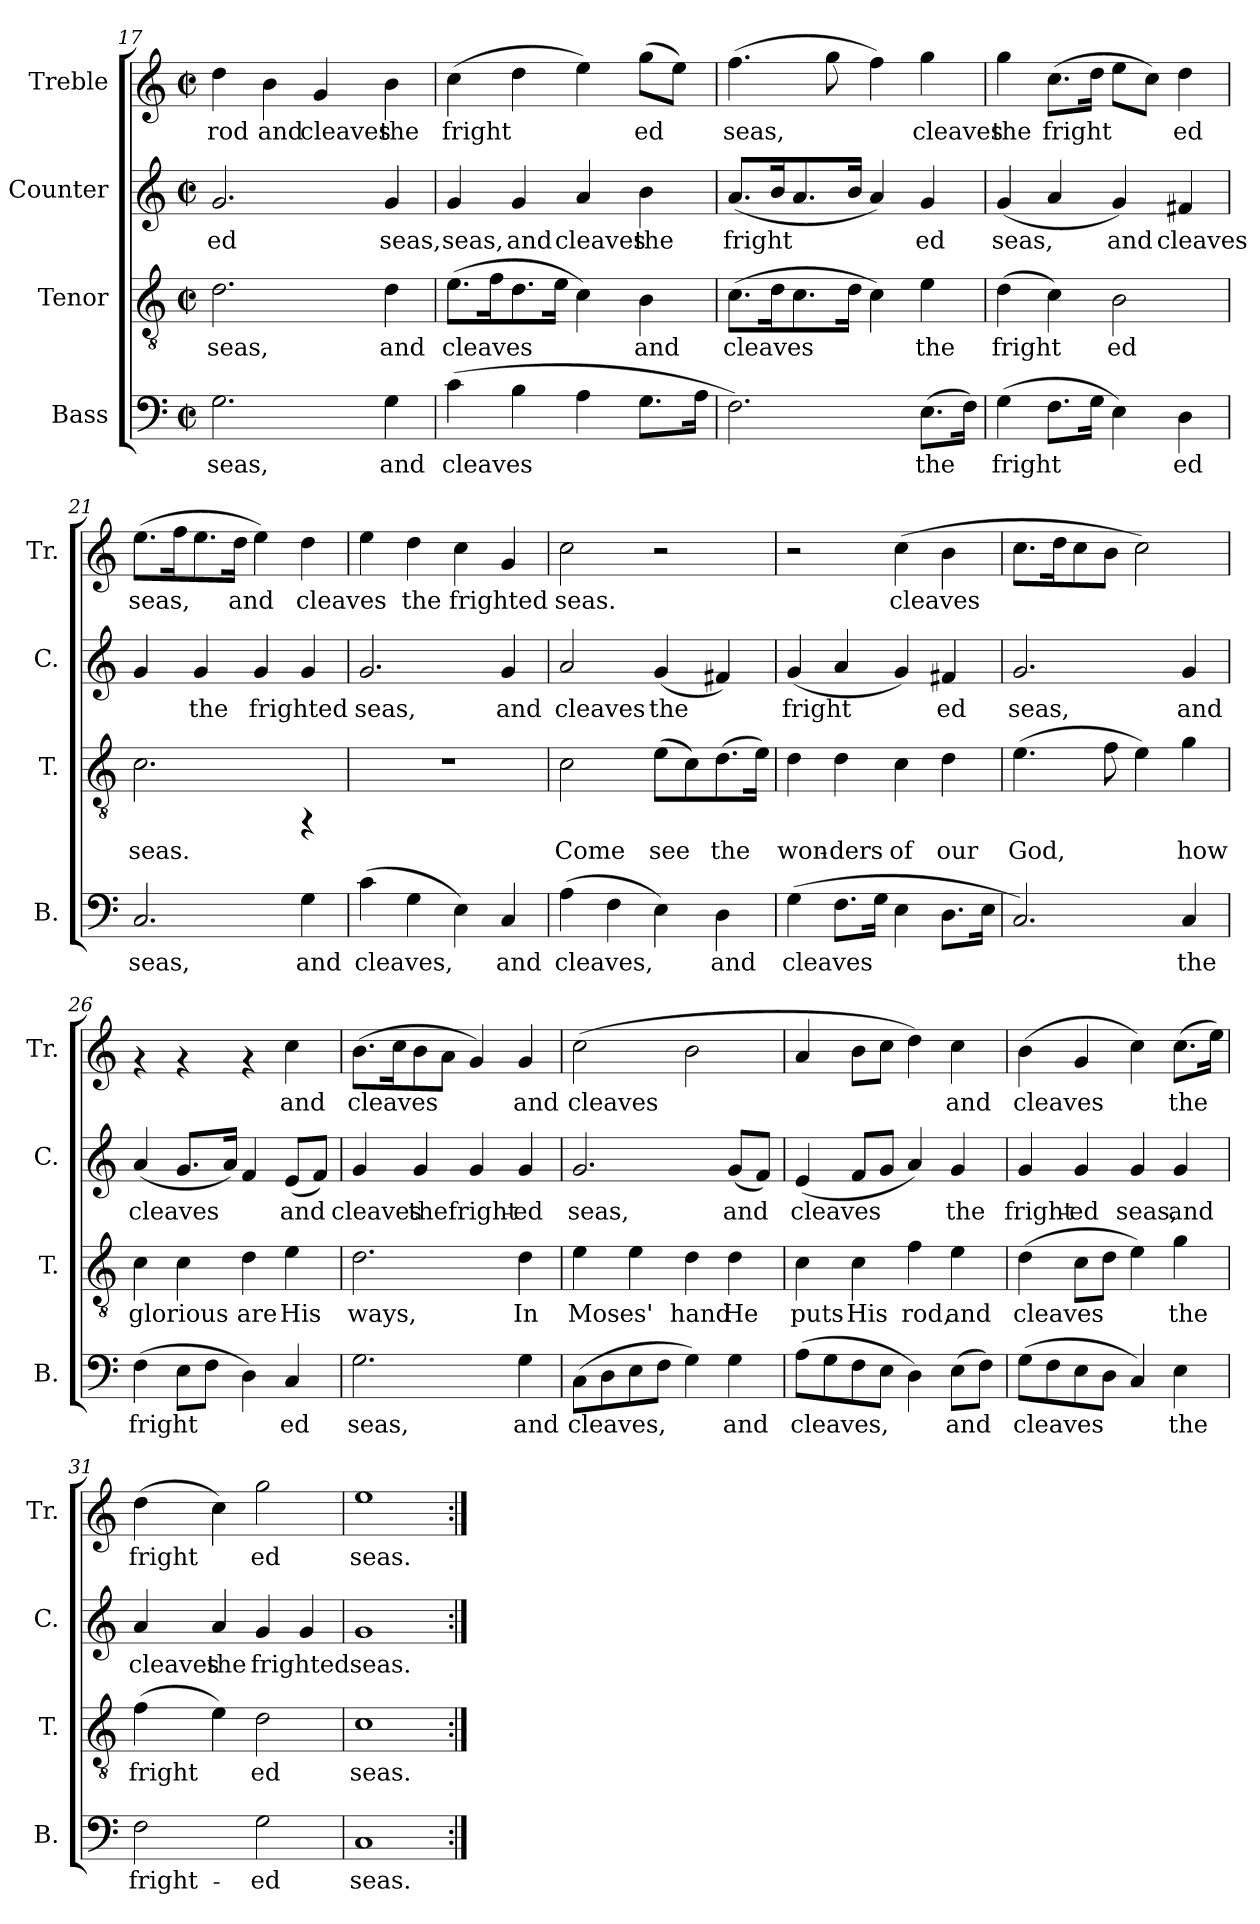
**kern	**text	**kern	**text	**kern	**text	**kern	**text
*part4	*part4	*part3	*part3	*part2	*part2	*part1	*part1
*staff4	*staff4	*staff3	*staff3	*staff2	*staff2	*staff1	*staff1
*I"Bass	*	*I"Tenor	*	*I"Counter	*	*I"Treble	*
*I'B.	*	*I'T.	*	*I'C.	*	*I'Tr.	*
*clefF4	*	*clefGv2	*	*clefG2	*	*clefG2	*
*k[]	*	*k[]	*	*k[]	*	*k[]	*
*C:	*	*C:	*	*C:	*	*C:	*
*M2/2	*	*M2/2	*	*M2/2	*	*M2/2	*
*met(c|)	*	*met(c|)	*	*met(c|)	*	*met(c|)	*
=17	=17	=17	=17	=17	=17	=17	=17
!	!LO:LY:b:cj	!	!LO:LY:b:cj	!	!LO:LY:b	!	!LO:LY:b:cj
2.G\	seas,	2.d\	seas,	2.g/	-ed	4dd\	rod
!	!	!	!	!	!	!	!LO:LY:b:cj
.	.	.	.	.	.	4b\	and
!	!	!	!	!	!	!	!LO:LY:b:cj
.	.	.	.	.	.	4g/	cleaves
!	!LO:LY:b:cj	!	!LO:LY:b:cj	!	!LO:LY:b	!	!LO:LY:b:cj
4G\	and	4d\	and	4g/	seas,	4b\	the
!!LO:PB:g=z
=18	=18	=18	=18	=18	=18	=18	=18
!	!LO:LY:b:cj	!	!LO:LY:b:cj	!	!LO:LY:b	!	!LO:LY:a:cj
(>4c\	cleaves-	(>8.e\L	cleaves	4g/	seas,	(>4cc\	fright-
!	!	!	!LO:LY:b:cj	!	!	!	!
.	.	16f\	.	.	.	.	.
!	!LO:LY:b:cj	!	!LO:LY:b:cj	!	!LO:LY:b	!	!LO:LY:a:cj
4B\	--	8.d\	.	4g/	and	4dd\	--
!	!	!	!LO:LY:b:cj	!	!	!	!
.	.	16e\J	.	.	.	.	.
!	!LO:LY:b:cj	!	!LO:LY:b:cj	!	!LO:LY:b	!	!LO:LY:a:cj
4A\	--	4c\)	.	4a/	cleaves	4ee\)	--
!	!LO:LY:b:cj	!	!LO:LY:b:cj	!	!LO:LY:b	!	!LO:LY:a:cj
8.G\L	--	4B\	and	4b\	the	(>8gg\L	-ed
!	!	!	!	!	!	!	!LO:LY:a:cj
.	.	.	.	.	.	8ee\J)	.
!	!LO:LY:b:cj	!	!	!	!	!	!
16A\J	--	.	.	.	.	.	.
=19	=19	=19	=19	=19	=19	=19	=19
!	!LO:LY:b:cj	!	!LO:LY:b:cj	!	!LO:LY:b	!	!LO:LY:a:cj
2.F\)	--	(>8.c\L	cleaves	(<8.a/L	fright-	(>4.ff\	seas,
!	!	!	!LO:LY:b:cj	!	!LO:LY:b	!	!
.	.	16d\	.	16b/	--	.	.
!	!	!	!LO:LY:b:cj	!	!LO:LY:b	!	!
.	.	8.c\	.	8.a/	--	.	.
!	!	!	!	!	!	!	!LO:LY:a:cj
.	.	.	.	.	.	8gg\	.
!	!	!	!LO:LY:b:cj	!	!LO:LY:b	!	!
.	.	16d\J	.	16b/J	--	.	.
!	!	!	!LO:LY:b:cj	!	!LO:LY:b	!	!LO:LY:a:cj
.	.	4c\)	.	4a/)	--	4ff\)	.
!	!LO:LY:b:cj	!	!LO:LY:b:cj	!	!LO:LY:b	!	!LO:LY:a:cj
(>8.E\L	-the	4e\	the	4g/	-ed	4gg\	cleaves
!	!LO:LY:b:cj	!	!	!	!	!	!
16F\J)	.	.	.	.	.	.	.
=20	=20	=20	=20	=20	=20	=20	=20
!	!LO:LY:b:cj	!	!LO:LY:b:cj	!	!LO:LY:b	!	!LO:LY:a:cj
(>4G\	fright-	(>4d\	fright-	(<4g/	seas,	4gg\	the
!	!LO:LY:b:cj	!	!LO:LY:b:cj	!	!LO:LY:b	!	!LO:LY:a:cj
8.F\L	--	4c\)	--	4a/	.	(>8.cc\L	fright-
!	!LO:LY:b:cj	!	!	!	!	!	!LO:LY:a:cj
16G\J	--	.	.	.	.	16dd\J	--
!	!LO:LY:b:cj	!	!LO:LY:b:cj	!	!LO:LY:b	!	!LO:LY:a:cj
4E\)	--	2B\	-ed	4g/)	and	8ee\L	--
!	!	!	!	!	!	!	!LO:LY:a:cj
.	.	.	.	.	.	8cc\J)	--
!	!LO:LY:b:cj	!	!	!	!LO:LY:b	!	!LO:LY:a:cj
4D\	-ed	.	.	4f#X/	cleaves	4dd\	-ed
=21	=21	=21	=21	=21	=21	=21	=21
!	!LO:LY:b:cj	!	!LO:LY:b:cj	!	!LO:LY:b	!	!LO:LY:a:cj
2.C/	seas,	2.c\	seas.	4g/	.	(>8.ee\L	seas,
!	!	!	!	!	!	!	!LO:LY:a:cj
.	.	.	.	.	.	16ff\	.
!	!	!	!	!	!LO:LY:b	!	!LO:LY:a:cj
.	.	.	.	4g/	the	8.ee\	.
!	!	!	!	!	!	!	!LO:LY:a:cj
.	.	.	.	.	.	16dd\J	and
!	!	!	!	!	!LO:LY:b	!	!LO:LY:a:cj
.	.	.	.	4g/	frighted	4ee\)	.
!	!LO:LY:b:cj	!	!	!	!LO:LY:b	!	!LO:LY:a:cj
4G\	and	4rFF	.	4g/	.	4dd\	cleaves
=22	=22	=22	=22	=22	=22	=22	=22
!	!LO:LY:b:cj	!	!	!	!LO:LY:b	!	!LO:LY:a:cj
(>4c\	cleaves,	1r	.	2.g/	seas,	4ee\	.
!	!LO:LY:b:cj	!	!	!	!	!	!LO:LY:a:cj
4G\	.	.	.	.	.	4dd\	the
!	!LO:LY:b:cj	!	!	!	!	!	!LO:LY:a:cj
4E\)	.	.	.	.	.	4cc\	frighted
!	!LO:LY:b:cj	!	!	!	!LO:LY:b	!	!LO:LY:a:cj
4C/	and	.	.	4g/	and	4g/	.
=23	=23	=23	=23	=23	=23	=23	=23
!	!LO:LY:b:cj	!	!LO:LY:b:cj	!	!LO:LY:b	!	!LO:LY:a:cj
(>4A\	cleaves,	2c\	Come	2a/	cleaves	2cc\	seas.
!	!LO:LY:b:cj	!	!	!	!	!	!
4F\	.	.	.	.	.	.	.
!	!LO:LY:b:cj	!	!LO:LY:b:cj	!	!LO:LY:b	!	!
4E\)	.	(>8e\L	see	(<4g/	the	2r	.
!	!	!	!LO:LY:b:cj	!	!	!	!
.	.	8c\)	.	.	.	.	.
!	!LO:LY:b:cj	!	!LO:LY:b:cj	!	!LO:LY:b	!	!
4D\	and	(>8.d\	the	4f#X/)	.	.	.
!	!	!	!LO:LY:b:cj	!	!	!	!
.	.	16e\J)	.	.	.	.	.
!!LO:LB:g=z
=24	=24	=24	=24	=24	=24	=24	=24
!	!LO:LY:b:cj	!	!LO:LY:b:cj	!	!LO:LY:b	!	!
(>4G\	cleaves-	4d\	won-	(<4g/	fright-	2r	.
!	!LO:LY:b:cj	!	!LO:LY:b:cj	!	!LO:LY:b	!	!
8.F\L	--	4d\	-ders	4a/	--	.	.
!	!LO:LY:b:cj	!	!	!	!	!	!
16G\J	--	.	.	.	.	.	.
!	!LO:LY:b:cj	!	!LO:LY:b:cj	!	!LO:LY:b	!	!LO:LY:b:cj
4E\	--	4c\	of	4g/)	--	(>4cc\	cleaves-
!	!LO:LY:b:cj	!	!LO:LY:b:cj	!	!LO:LY:b	!	!LO:LY:b:cj
8.D\L	--	4d\	our	4f#X/	-ed	4b\	--
!	!LO:LY:b:cj	!	!	!	!	!	!
16E\J	--	.	.	.	.	.	.
=25	=25	=25	=25	=25	=25	=25	=25
!	!LO:LY:b:cj	!	!LO:LY:b:cj	!	!LO:LY:b	!	!LO:LY:b:cj
2.C/)	--	(>4.e\	God,	2.g/	seas,	8.cc\L	--
!	!	!	!	!	!	!	!LO:LY:b:cj
.	.	.	.	.	.	16dd\	--
!	!	!	!	!	!	!	!LO:LY:b:cj
.	.	.	.	.	.	8cc\	--
!	!	!	!LO:LY:b:cj	!	!	!	!LO:LY:b:cj
.	.	8f\	.	.	.	8b\J	--
!	!	!	!LO:LY:b:cj	!	!	!	!LO:LY:b:cj
.	.	4e\)	.	.	.	2cc\)	--
!	!LO:LY:b:cj	!	!LO:LY:b:cj	!	!LO:LY:b	!	!
4C/	-the	4g\	how	4g/	and	.	.
=26	=26	=26	=26	=26	=26	=26	=26
!	!LO:LY:b:cj	!	!LO:LY:b:cj	!	!LO:LY:b	!	!
(>4F\	fright-	4c\	glorious	(<4a/	cleaves-	4rf	.
!	!LO:LY:b:cj	!	!LO:LY:b:cj	!	!LO:LY:b	!	!
8E\L	--	4c\	.	8.g/L	--	4rf	.
!	!LO:LY:b:cj	!	!	!	!	!	!
8F\J	--	.	.	.	.	.	.
!	!	!	!	!	!LO:LY:b	!	!
.	.	.	.	16a/J)	--	.	.
!	!LO:LY:b:cj	!	!LO:LY:b:cj	!	!LO:LY:b	!	!
4D\)	--	4d\	are	4f/	--	4rf	.
!	!LO:LY:b:cj	!	!LO:LY:b:cj	!	!LO:LY:b	!	!LO:LY:b:cj
4C/	-ed	4e\	His	(<8e/L	-and	4cc\	-and
!	!	!	!	!	!LO:LY:b	!	!
.	.	.	.	8f/J)	.	.	.
=27	=27	=27	=27	=27	=27	=27	=27
!	!LO:LY:b:cj	!	!LO:LY:b:cj	!	!LO:LY:b	!	!LO:LY:b:cj
2.G\	seas,	2.d\	ways,	4g/	cleaves	(>8.b\L	cleaves-
!	!	!	!	!	!	!	!LO:LY:b:cj
.	.	.	.	.	.	16cc\	--
!	!	!	!	!	!LO:LY:b	!	!LO:LY:b:cj
.	.	.	.	4g/	the	8b\	--
!	!	!	!	!	!	!	!LO:LY:b:cj
.	.	.	.	.	.	8a\J	--
!	!	!	!	!	!LO:LY:b	!	!LO:LY:b:cj
.	.	.	.	4g/	fright-	4g/)	--
!	!LO:LY:b:cj	!	!LO:LY:b:cj	!	!LO:LY:b	!	!LO:LY:b:cj
4G\	and	4d\	In	4g/	-ed	4g/	-and
!!LO:PB:g=z
=28	=28	=28	=28	=28	=28	=28	=28
!	!LO:LY:b:cj	!	!LO:LY:b:cj	!	!LO:LY:b	!	!LO:LY:b:cj
(>8C\L	cleaves,	4e\	Moses'	2.g/	seas,	(>2cc\	cleaves-
!	!LO:LY:b:cj	!	!	!	!	!	!
8D\	.	.	.	.	.	.	.
!	!LO:LY:b:cj	!	!LO:LY:b:cj	!	!	!	!
8E\	.	4e\	.	.	.	.	.
!	!LO:LY:b:cj	!	!	!	!	!	!
8F\J	.	.	.	.	.	.	.
!	!LO:LY:b:cj	!	!LO:LY:b:cj	!	!	!	!LO:LY:b:cj
4G\)	.	4d\	hand	.	.	2b\	--
!	!LO:LY:b:cj	!	!LO:LY:b:cj	!	!LO:LY:b	!	!
4G\	and	4d\	He	(<8g/L	and	.	.
!	!	!	!	!	!LO:LY:b	!	!
.	.	.	.	8f/J)	.	.	.
=29	=29	=29	=29	=29	=29	=29	=29
!	!LO:LY:b:cj	!	!LO:LY:b:cj	!	!LO:LY:b	!	!LO:LY:b:cj
(>8A\L	cleaves,	4c\	puts	(<4e/	cleaves-	4a/	--
!	!LO:LY:b:cj	!	!	!	!	!	!
8G\	.	.	.	.	.	.	.
!	!LO:LY:b:cj	!	!LO:LY:b:cj	!	!LO:LY:b	!	!LO:LY:b:cj
8F\	.	4c\	His	8f/L	--	8b\L	--
!	!LO:LY:b:cj	!	!	!	!LO:LY:b	!	!LO:LY:b:cj
8E\J	.	.	.	8g/J	--	8cc\J	--
!	!LO:LY:b:cj	!	!LO:LY:b:cj	!	!LO:LY:b	!	!LO:LY:b:cj
4D\)	.	4f\	rod,	4a/)	--	4dd\)	--
!	!LO:LY:b:cj	!	!LO:LY:b:cj	!	!LO:LY:b	!	!LO:LY:b:cj
(>8E\L	and	4e\	and	4g/	-the	4cc\	-and
!	!LO:LY:b:cj	!	!	!	!	!	!
8F\J)	.	.	.	.	.	.	.
=30	=30	=30	=30	=30	=30	=30	=30
!	!LO:LY:b:cj	!	!LO:LY:b:cj	!	!LO:LY:b	!	!LO:LY:b:cj
(>8G\L	cleaves	(>4d\	cleaves	4g/	fright-	(>4b\	cleaves-
!	!LO:LY:b:cj	!	!	!	!	!	!
8F\	.	.	.	.	.	.	.
!	!LO:LY:b:cj	!	!LO:LY:b:cj	!	!LO:LY:b	!	!LO:LY:b:cj
8E\	.	8c\L	.	4g/	-ed	4g/	--
!	!LO:LY:b:cj	!	!LO:LY:b:cj	!	!	!	!
8D\J	.	8d\J	.	.	.	.	.
!	!LO:LY:b:cj	!	!LO:LY:b:cj	!	!LO:LY:b	!	!LO:LY:b:cj
4C/)	.	4e\)	.	4g/	seas,	4cc\)	--
!	!LO:LY:b:cj	!	!LO:LY:b:cj	!	!LO:LY:b	!	!LO:LY:b:cj
4E\	the	4g\	the	4g/	and	(>8.cc\L	-the
!	!	!	!	!	!	!	!LO:LY:b:cj
.	.	.	.	.	.	16ee\J)	.
=31	=31	=31	=31	=31	=31	=31	=31
!	!LO:LY:b:cj	!	!LO:LY:b:cj	!	!LO:LY:b	!	!LO:LY:b:cj
2F\	fright-	(>4f\	fright-	4a/	cleaves	(>4dd\	fright-
!	!	!	!LO:LY:b:cj	!	!LO:LY:b	!	!LO:LY:b:cj
.	.	4e\)	--	4a/	the	4cc\)	--
!	!LO:LY:b:cj	!	!LO:LY:b:cj	!	!LO:LY:b	!	!LO:LY:b:cj
2G\	-ed	2d\	-ed	4g/	frighted	2gg\	-ed
!	!	!	!	!	!LO:LY:b	!	!
.	.	.	.	4g/	.	.	.
=32	=32	=32	=32	=32	=32	=32	=32
!	!LO:LY:b:cj	!	!LO:LY:b:cj	!	!LO:LY:b	!	!LO:LY:b:cj
1C	seas.	1c	seas.	1g	seas.	1ee	seas.
=:|!	=:|!	=:|!	=:|!	=:|!	=:|!	=:|!	=:|!
*-	*-	*-	*-	*-	*-	*-	*-
